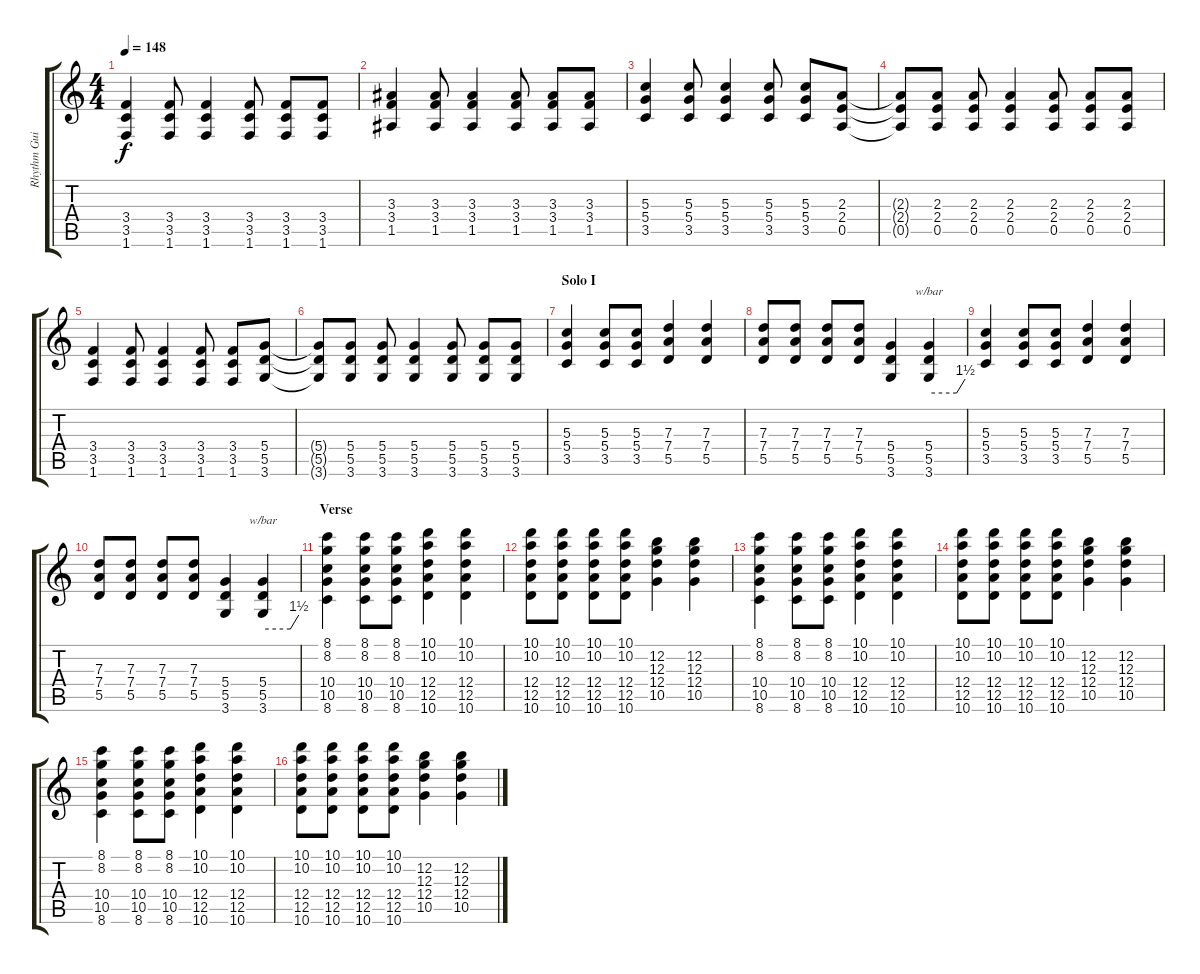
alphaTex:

\track ("Rhythm Guitar" "Rhythm Gui") {instrument distortionguitar}
\staff {score tabs}
\tuning (E4 B3 G3 D3 A2 E2) {hide}
\ts (4 4)
\tempo 148
\clef g2
\ks c
(3.4 3.5 1.6).4{dy f} (3.4 3.5 1.6).8 (3.4 3.5 1.6).4 (3.4 3.5 1.6).8 (3.4 3.5 1.6).8 (3.4 3.5 1.6).8 |
(3.3 3.4 1.5).4 (3.3 3.4 1.5).8 (3.3 3.4 1.5).4 (3.3 3.4 1.5).8 (3.3 3.4 1.5).8 (3.3 3.4 1.5).8 |
(5.3 5.4 3.5).4 (5.3 5.4 3.5).8 (5.3 5.4 3.5).4 (5.3 5.4 3.5).8 (5.3 5.4 3.5).8 (2.3 2.4 0.5).8 |
(2.3{t} 2.4{t} 0.5{t}).8 (2.3 2.4 0.5).8 (2.3 2.4 0.5).8 (2.3 2.4 0.5).4 (2.3 2.4 0.5).8 (2.3 2.4 0.5).8 (2.3 2.4 0.5).8 |
(3.4 3.5 1.6).4 (3.4 3.5 1.6).8 (3.4 3.5 1.6).4 (3.4 3.5 1.6).8 (3.4 3.5 1.6).8 (5.4 5.5 3.6).8 |
(5.4{t} 5.5{t} 3.6{t}).8 (5.4 5.5 3.6).8 (5.4 5.5 3.6).8 (5.4 5.5 3.6).4 (5.4 5.5 3.6).8 (5.4 5.5 3.6).8 (5.4 5.5 3.6).8 |
\section ("" "Solo I")
(5.3 5.4 3.5).4{volume 11} (5.3 5.4 3.5).8 (5.3 5.4 3.5).8 (7.3 7.4 5.5).4 (7.3 7.4 5.5).4 |
(7.3 7.4 5.5).8 (7.3 7.4 5.5).8 (7.3 7.4 5.5).8 (7.3 7.4 5.5).8 (5.4 5.5 3.6).4 (5.4 5.5 3.6).4{tbe (custom default 0 0 46 0 60 6)} |
(5.3 5.4 3.5).4 (5.3 5.4 3.5).8 (5.3 5.4 3.5).8 (7.3 7.4 5.5).4 (7.3 7.4 5.5).4 |
(7.3 7.4 5.5).8 (7.3 7.4 5.5).8 (7.3 7.4 5.5).8 (7.3 7.4 5.5).8 (5.4 5.5 3.6).4 (5.4 5.5 3.6).4{tbe (custom default 0 0 46 0 60 6)} |
\section ("" "Verse")
(8.1 8.2 10.4 10.5 8.6).4{volume 10} (8.1 8.2 10.4 10.5 8.6).8 (8.1 8.2 10.4 10.5 8.6).8 (10.1 10.2 12.4 12.5 10.6).4 (10.1 10.2 12.4 12.5 10.6).4 |
(10.1 10.2 12.4 12.5 10.6).8 (10.1 10.2 12.4 12.5 10.6).8 (10.1 10.2 12.4 12.5 10.6).8 (10.1 10.2 12.4 12.5 10.6).8 (12.2 12.3 12.4 10.5).4 (12.2 12.3 12.4 10.5).4 |
(8.1 8.2 10.4 10.5 8.6).4 (8.1 8.2 10.4 10.5 8.6).8 (8.1 8.2 10.4 10.5 8.6).8 (10.1 10.2 12.4 12.5 10.6).4 (10.1 10.2 12.4 12.5 10.6).4 |
(10.1 10.2 12.4 12.5 10.6).8 (10.1 10.2 12.4 12.5 10.6).8 (10.1 10.2 12.4 12.5 10.6).8 (10.1 10.2 12.4 12.5 10.6).8 (12.2 12.3 12.4 10.5).4 (12.2 12.3 12.4 10.5).4 |
(8.1 8.2 10.4 10.5 8.6).4 (8.1 8.2 10.4 10.5 8.6).8 (8.1 8.2 10.4 10.5 8.6).8 (10.1 10.2 12.4 12.5 10.6).4 (10.1 10.2 12.4 12.5 10.6).4 |
(10.1 10.2 12.4 12.5 10.6).8 (10.1 10.2 12.4 12.5 10.6).8 (10.1 10.2 12.4 12.5 10.6).8 (10.1 10.2 12.4 12.5 10.6).8 (12.2 12.3 12.4 10.5).4 (12.2 12.3 12.4 10.5).4
